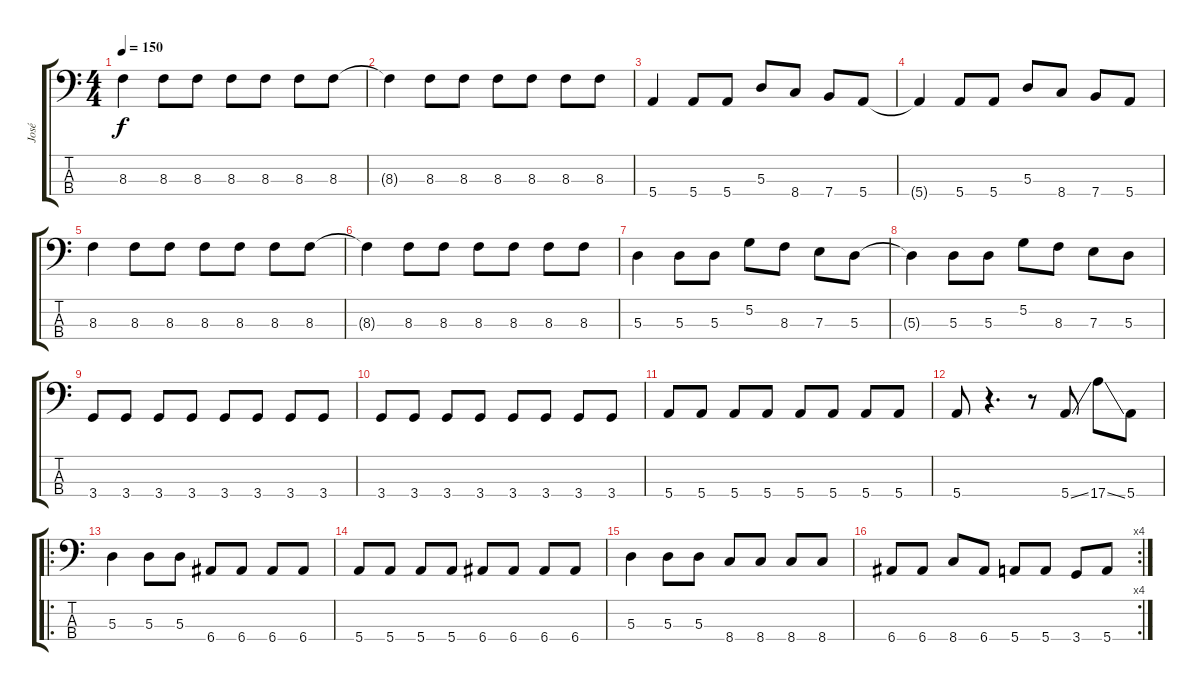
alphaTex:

\track ("José" "José") {instrument electricbasspick}
\staff {score tabs}
\tuning (G2 D2 A1 E1) {hide}
\ts (4 4)
\tempo 150
\clef f4
\ks c
8.3.4{dy f} 8.3.8 8.3.8 8.3.8 8.3.8 8.3.8 8.3.8 |
8.3{t}.4 8.3.8 8.3.8 8.3.8 8.3.8 8.3.8 8.3.8 |
5.4.4 5.4.8 5.4.8 5.3.8 8.4.8 7.4.8 5.4.8 |
5.4{t}.4 5.4.8 5.4.8 5.3.8 8.4.8 7.4.8 5.4.8 |
8.3.4 8.3.8 8.3.8 8.3.8 8.3.8 8.3.8 8.3.8 |
8.3{t}.4 8.3.8 8.3.8 8.3.8 8.3.8 8.3.8 8.3.8 |
5.3.4 5.3.8 5.3.8 5.2.8 8.3.8 7.3.8 5.3.8 |
5.3{t}.4 5.3.8 5.3.8 5.2.8 8.3.8 7.3.8 5.3.8 |
3.4.8 3.4.8 3.4.8 3.4.8 3.4.8 3.4.8 3.4.8 3.4.8 |
3.4.8 3.4.8 3.4.8 3.4.8 3.4.8 3.4.8 3.4.8 3.4.8 |
5.4.8 5.4.8 5.4.8 5.4.8 5.4.8 5.4.8 5.4.8 5.4.8 |
5.4.8 r.4{d} r.8 5.4{ss}.8 17.4{ss}.8 5.4.8 |
\ro
5.3.4 5.3.8 5.3.8 6.4.8 6.4.8 6.4.8 6.4.8 |
5.4.8 5.4.8 5.4.8 5.4.8 6.4.8 6.4.8 6.4.8 6.4.8 |
5.3.4 5.3.8 5.3.8 8.4.8 8.4.8 8.4.8 8.4.8 |
\rc 4
6.4.8 6.4.8 8.4.8 6.4.8 5.4.8 5.4.8 3.4.8 5.4.8
